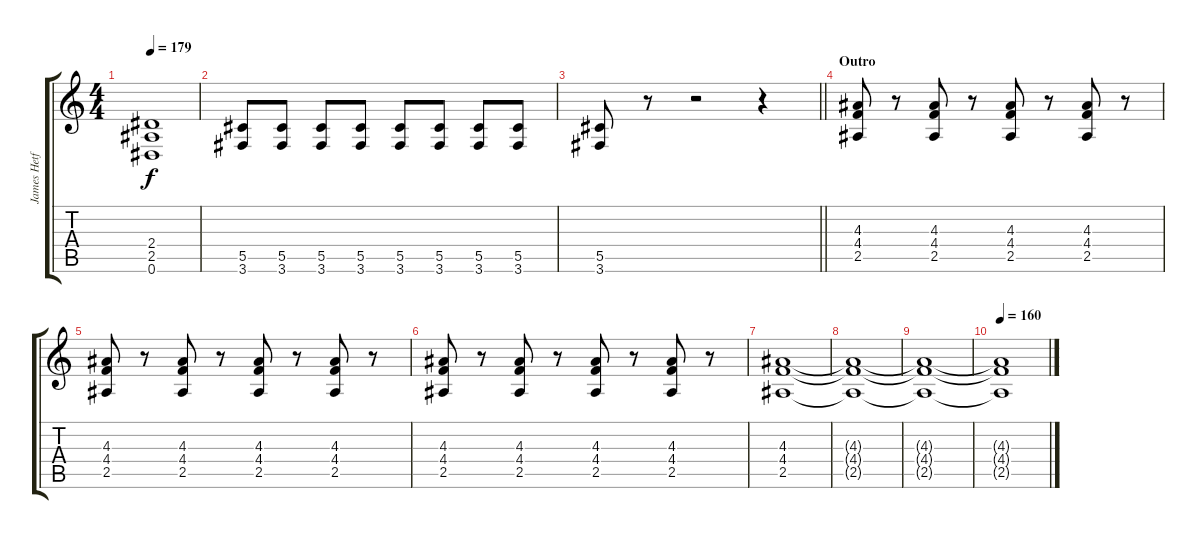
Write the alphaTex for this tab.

\track ("James Hetfield" "James Hetf") {instrument distortionguitar}
\staff {score tabs}
\tuning (Eb4 Bb3 Gb3 Db3 Ab2 Eb2) {hide}
\ts (4 4)
\tempo 179
\clef g2
\ks c
(2.4 2.5 0.6).1{dy f} |
(5.5 3.6).8 (5.5 3.6).8 (5.5 3.6).8 (5.5 3.6).8 (5.5 3.6).8 (5.5 3.6).8 (5.5 3.6).8 (5.5 3.6).8 |
\barLineRight lightlight
(5.5 3.6).8 r.8 r.2 r.4 |
\section ("" "Outro")
(4.3 4.4 2.5).8 r.8 (4.3 4.4 2.5).8 r.8 (4.3 4.4 2.5).8 r.8 (4.3 4.4 2.5).8 r.8 |
(4.3 4.4 2.5).8 r.8 (4.3 4.4 2.5).8 r.8 (4.3 4.4 2.5).8 r.8 (4.3 4.4 2.5).8 r.8 |
(4.3 4.4 2.5).8 r.8 (4.3 4.4 2.5).8 r.8 (4.3 4.4 2.5).8 r.8 (4.3 4.4 2.5).8 r.8 |
(4.3 4.4 2.5).1{volume 0} |
(4.3{t} 4.4{t} 2.5{t}).1 |
(4.3{t} 4.4{t} 2.5{t}).1 |
\tempo 160
(4.3{t} 4.4{t} 2.5{t}).1
